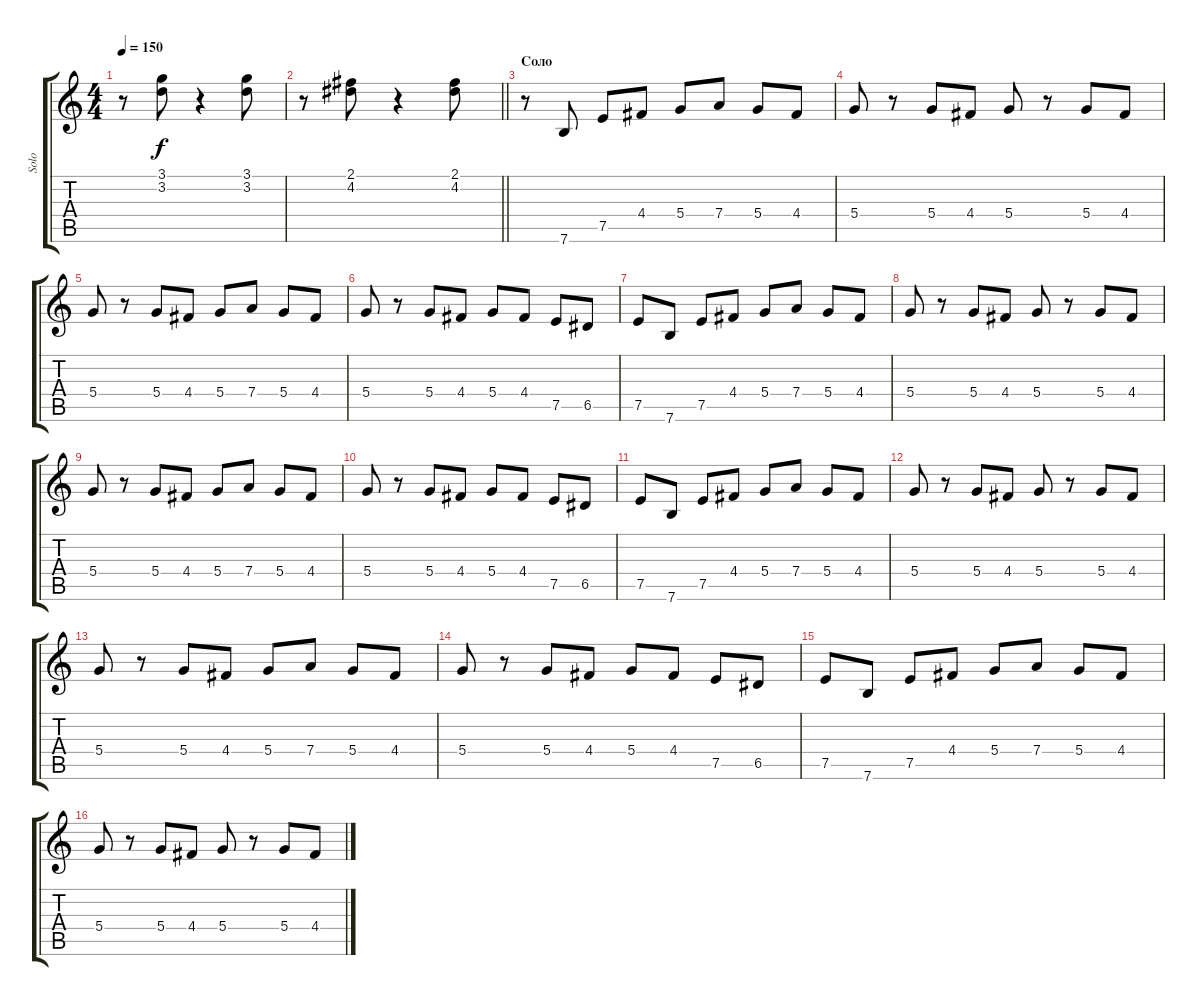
\track ("Solo" "Solo") {instrument electricguitarclean}
\staff {score tabs}
\tuning (E4 B3 G3 D3 A2 E2) {hide}
\ts (4 4)
\tempo 150
\clef g2
\ks c
r.8{dy f} (3.1 3.2).8 r.4 (3.1 3.2).8 |
\barLineRight lightlight
r.8 (2.1 4.2).8 r.4 (2.1 4.2).8 |
\section ("" "Соло")
r.8 7.6.8 7.5.8 4.4.8 5.4.8 7.4.8 5.4.8 4.4.8 |
5.4.8 r.8 5.4.8 4.4.8 5.4.8 r.8 5.4.8 4.4.8 |
5.4.8 r.8 5.4.8 4.4.8 5.4.8 7.4.8 5.4.8 4.4.8 |
5.4.8 r.8 5.4.8 4.4.8 5.4.8 4.4.8 7.5.8 6.5.8 |
7.5.8 7.6.8 7.5.8 4.4.8 5.4.8 7.4.8 5.4.8 4.4.8 |
5.4.8 r.8 5.4.8 4.4.8 5.4.8 r.8 5.4.8 4.4.8 |
5.4.8 r.8 5.4.8 4.4.8 5.4.8 7.4.8 5.4.8 4.4.8 |
5.4.8 r.8 5.4.8 4.4.8 5.4.8 4.4.8 7.5.8 6.5.8 |
7.5.8 7.6.8 7.5.8 4.4.8 5.4.8 7.4.8 5.4.8 4.4.8 |
5.4.8 r.8 5.4.8 4.4.8 5.4.8 r.8 5.4.8 4.4.8 |
5.4.8 r.8 5.4.8 4.4.8 5.4.8 7.4.8 5.4.8 4.4.8 |
5.4.8 r.8 5.4.8 4.4.8 5.4.8 4.4.8 7.5.8 6.5.8 |
7.5.8 7.6.8 7.5.8 4.4.8 5.4.8 7.4.8 5.4.8 4.4.8 |
5.4.8 r.8 5.4.8 4.4.8 5.4.8 r.8 5.4.8 4.4.8
